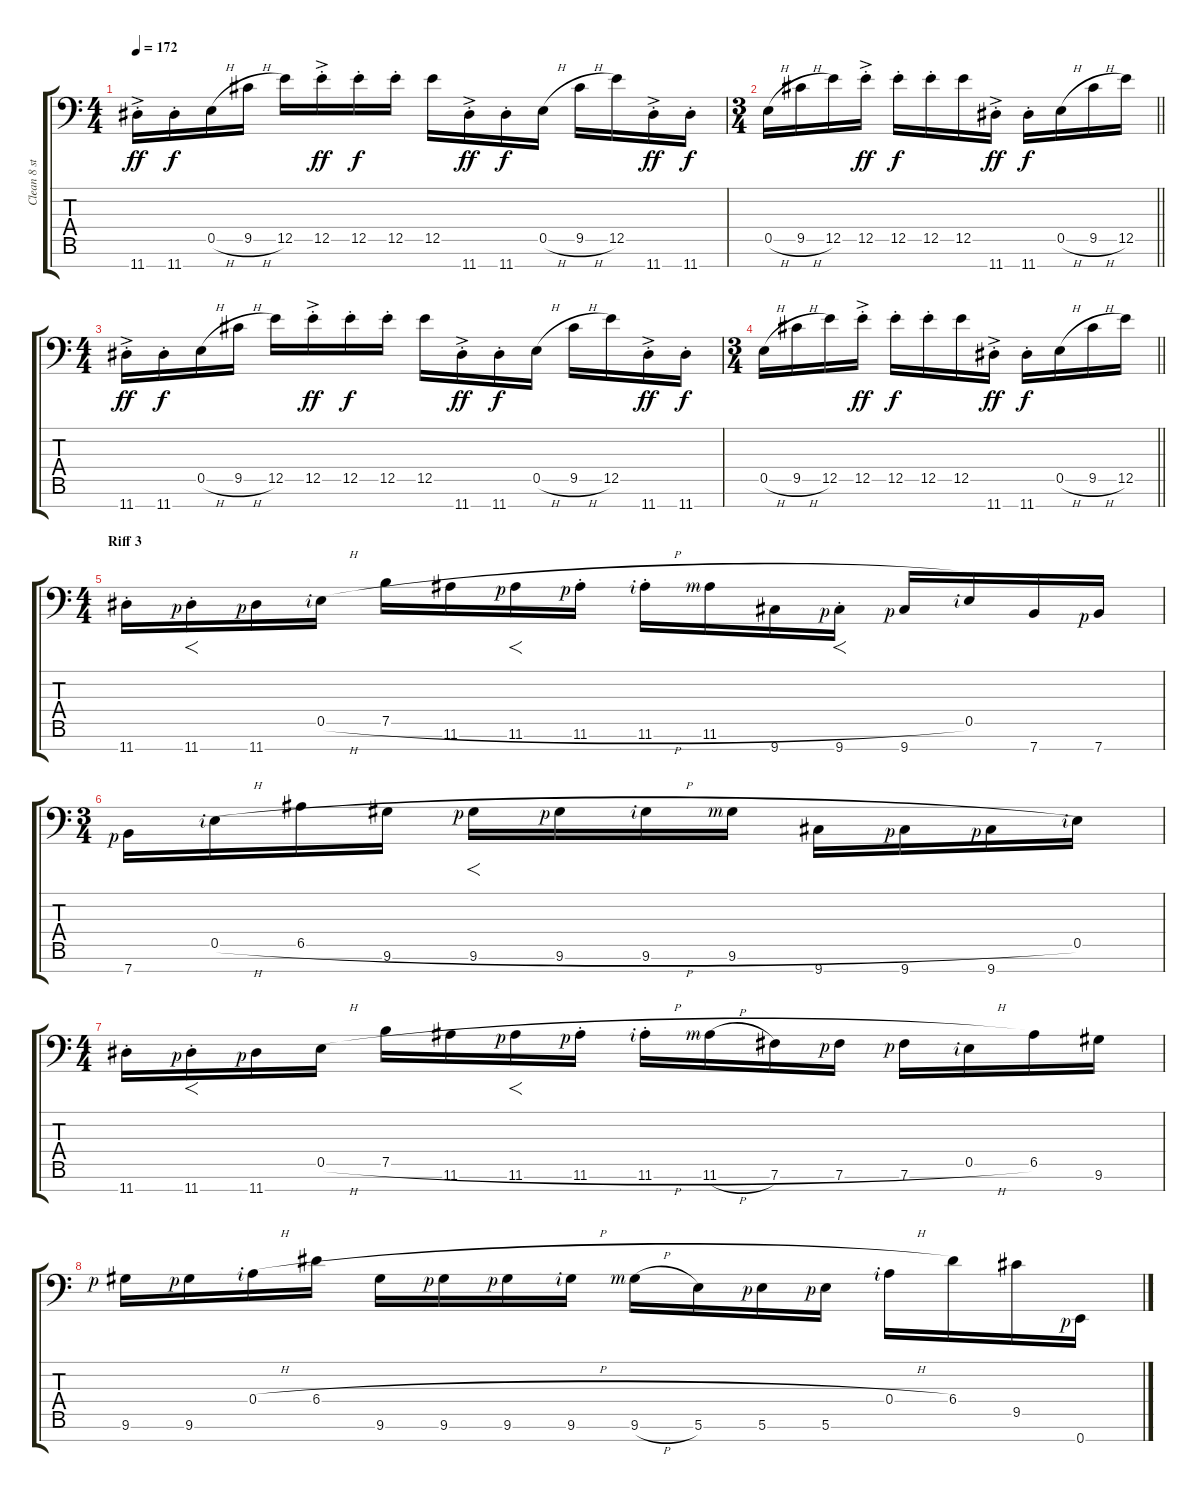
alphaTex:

\track ("Clean 8 string" "Clean 8 st") {instrument acousticguitarsteel}
\staff {score tabs}
\tuning (B3 G3 D3 A2 E2 B1 E1) {hide}
\ts (4 4)
\tempo 172
\clef f4
\ks c
11.7{ac st}.16{dy ff} 11.7{st}.16{dy f} 0.5{h}.16 9.5{h}.16 12.5.16 12.5{ac st}.16{dy ff} 12.5{st}.16{dy f} 12.5{st}.16 12.5.16 11.7{ac st}.16{dy ff} 11.7{st}.16{dy f} 0.5{h}.16 9.5{h}.16 12.5.16 11.7{ac st}.16{dy ff} 11.7{st}.16{dy f} |
\ts (3 4)
\barLineRight lightlight
0.5{h}.16 9.5{h}.16 12.5.16 12.5{ac st}.16{dy ff} 12.5{st}.16{dy f} 12.5{st}.16 12.5.16 11.7{ac st}.16{dy ff} 11.7{st}.16{dy f} 0.5{h}.16 9.5{h}.16 12.5.16 |
\ts (4 4)
11.7{ac st}.16{dy ff} 11.7{st}.16{dy f} 0.5{h}.16 9.5{h}.16 12.5.16 12.5{ac st}.16{dy ff} 12.5{st}.16{dy f} 12.5{st}.16 12.5.16 11.7{ac st}.16{dy ff} 11.7{st}.16{dy f} 0.5{h}.16 9.5{h}.16 12.5.16 11.7{ac st}.16{dy ff} 11.7{st}.16{dy f} |
\ts (3 4)
\barLineRight lightlight
0.5{h}.16 9.5{h}.16 12.5.16 12.5{ac st}.16{dy ff} 12.5{st}.16{dy f} 12.5{st}.16 12.5.16 11.7{ac st}.16{dy ff} 11.7{st}.16{dy f} 0.5{h}.16 9.5{h}.16 12.5.16 |
\ts (4 4)
\section ("" "Riff 3")
11.7{st}.16 11.7{st rf 1}.16{f} 11.7{rf 1}.16 0.5{h rf 2}.16 7.5{h}.16 11.6.16 11.6{rf 1}.16{f} 11.6{st rf 1}.16 11.6{st rf 2}.16 11.6{rf 3}.16 9.7.16 9.7{st rf 1}.16{f} 9.7{rf 1}.16 0.5{rf 2}.16 7.7.16 7.7{rf 1}.16 |
\ts (3 4)
7.7{rf 1}.16 0.5{h rf 2}.16 6.5{h}.16 9.6.16 9.6{rf 1}.16{f} 9.6{rf 1}.16 9.6{rf 2}.16 9.6{rf 3}.16 9.7.16 9.7{rf 1}.16 9.7{rf 1}.16 0.5{rf 2}.16 |
\ts (4 4)
11.7{st}.16 11.7{st rf 1}.16{f} 11.7{rf 1}.16 0.5{h}.16 7.5{h}.16 11.6.16 11.6{rf 1}.16{f} 11.6{st rf 1}.16 11.6{st rf 2}.16 11.6{h rf 3}.16 7.6.16 7.6{rf 1}.16 7.6{rf 1}.16 0.5{h rf 2}.16 6.5.16 9.6.16 |
9.6{rf 1}.16 9.6{rf 1}.16 0.4{h rf 2}.16 6.4{h}.16 9.6.16 9.6{rf 1}.16 9.6{rf 1}.16 9.6{rf 2}.16 9.6{h rf 3}.16 5.6.16 5.6{rf 1}.16 5.6{rf 1}.16 0.4{h rf 2}.16 6.4.16 9.5.16 0.7{rf 1}.16
